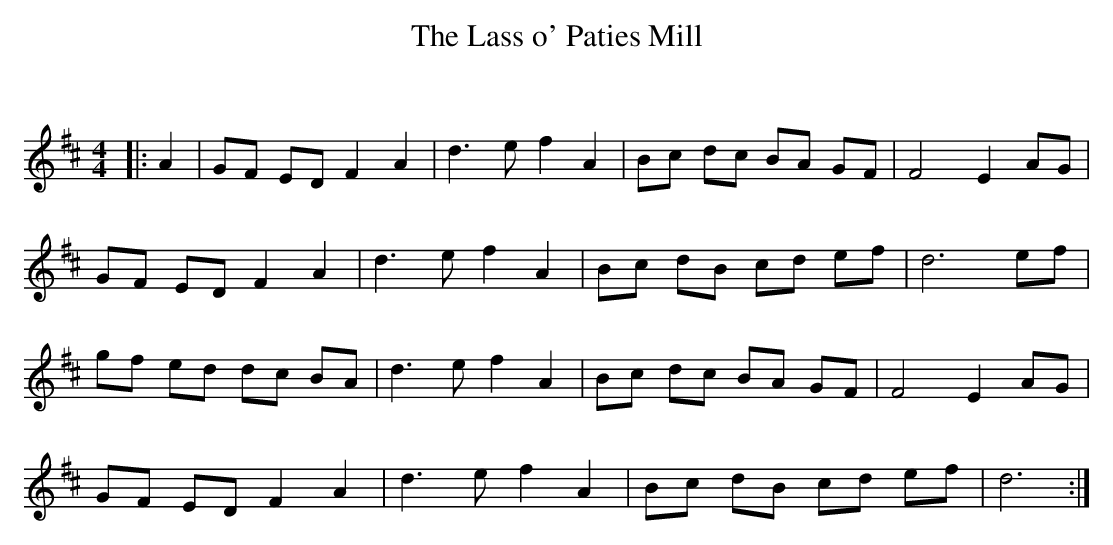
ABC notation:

X:1
T: The Lass o' Paties Mill
C:
Q: 232
K:D
M:4/4
L:1/8
|:A2|GF ED F2 A2|d3e f2 A2|Bc dc BA GF|F4 E2 AG|
GF ED F2 A2|d3e f2 A2|Bc dB cd ef|d6 ef|
gf ed dc BA|d3e f2 A2|Bc dc BA GF|F4 E2 AG|
GF ED F2 A2|d3e f2 A2|Bc dB cd ef|d6:|
